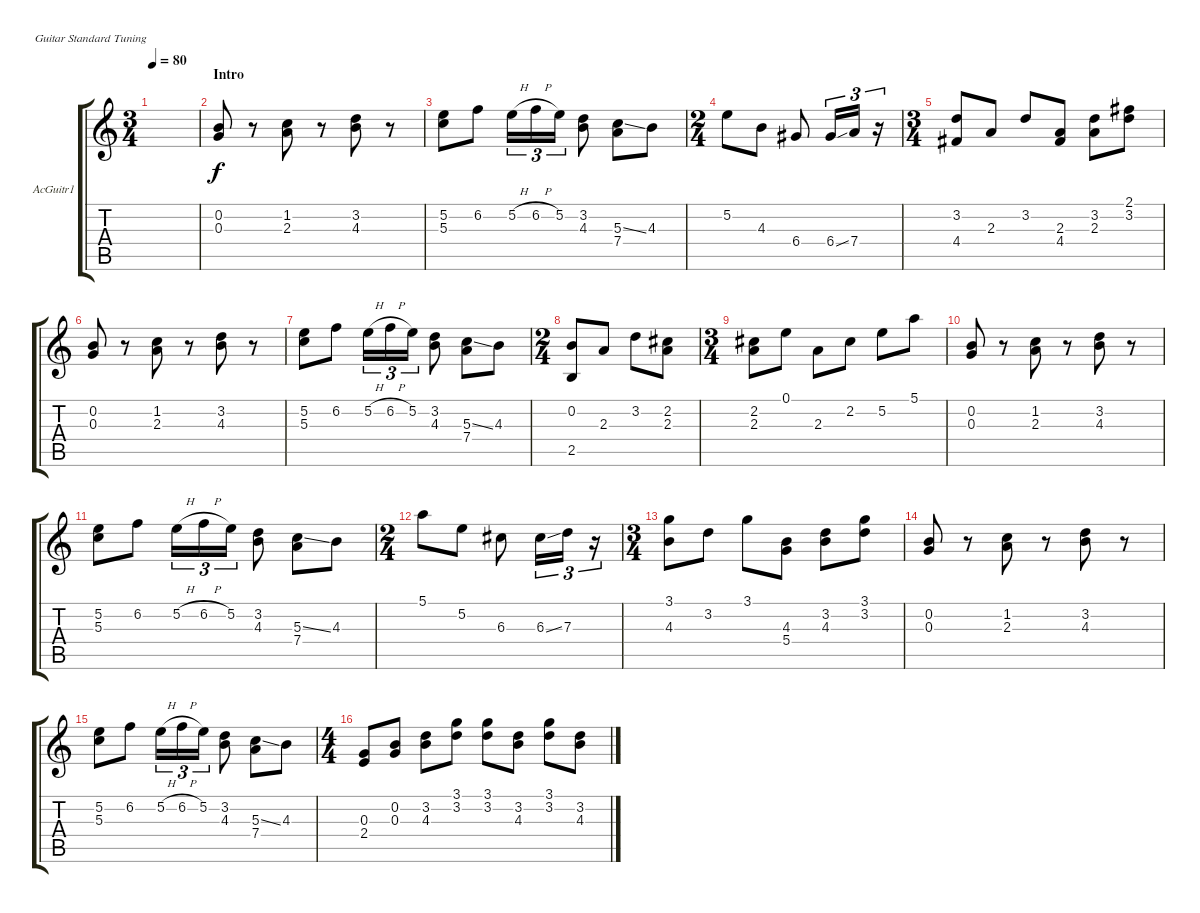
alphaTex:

\bracketExtendMode groupsimilarinstruments
\firstSystemTrackNameOrientation horizontal
\otherSystemsTrackNameOrientation horizontal
\track ("Acoustic Guitar 1" "AcGuitr1") {instrument acousticguitarsteel}
\staff {score tabs}
\tuning (E4 B3 G3 D3 A2 E2)
\ts (3 4)
\beaming (8 2 2 2)
\tempo 80
\clef g2
\ks c
|
\section ("" "Intro")
(0.2 0.3).8 r.8 (1.2 2.3).8 r.8 (3.2 4.3).8 r.8 |
(5.2 5.3).8 6.2.8 5.2{h}.16{tu (3 2)} 6.2{h}.16{tu (3 2)} 5.2.16{tu (3 2)} (3.2 4.3).8 (5.3{ss} 7.4).8 4.3.8 |
\ts (2 4)
\beaming (8 2 2)
5.2.8 4.3.8 6.4.8 6.4{ss}.16{tu (3 2)} 7.4.16{tu (3 2)} r.16{tu (3 2)} |
\ts (3 4)
\beaming (8 2 2 2)
(3.2 4.4).8 2.3.8 3.2.8 (2.3 4.4).8 (3.2 2.3).8 (2.1 3.2).8 |
(0.2 0.3).8 r.8 (1.2 2.3).8 r.8 (3.2 4.3).8 r.8 |
(5.2 5.3).8 6.2.8 5.2{h}.16{tu (3 2)} 6.2{h}.16{tu (3 2)} 5.2.16{tu (3 2)} (3.2 4.3).8 (5.3{ss} 7.4).8 4.3.8 |
\ts (2 4)
\beaming (8 2 2)
(0.2 2.5).8 2.3.8 3.2.8 (2.2 2.3).8 |
\ts (3 4)
\beaming (8 2 2 2)
(2.2 2.3).8 0.1.8 2.3.8 2.2.8 5.2.8 5.1.8 |
(0.2 0.3).8 r.8 (1.2 2.3).8 r.8 (3.2 4.3).8 r.8 |
(5.2 5.3).8 6.2.8 5.2{h}.16{tu (3 2)} 6.2{h}.16{tu (3 2)} 5.2.16{tu (3 2)} (3.2 4.3).8 (5.3{ss} 7.4).8 4.3.8 |
\ts (2 4)
\beaming (8 2 2)
5.1.8 5.2.8 6.3.8 6.3{ss}.16{tu (3 2)} 7.3.16{tu (3 2)} r.16{tu (3 2)} |
\ts (3 4)
\beaming (8 2 2 2)
(3.1 4.3).8 3.2.8 3.1.8 (4.3 5.4).8 (3.2 4.3).8 (3.1 3.2).8 |
(0.2 0.3).8 r.8 (1.2 2.3).8 r.8 (3.2 4.3).8 r.8 |
(5.2 5.3).8 6.2.8 5.2{h}.16{tu (3 2)} 6.2{h}.16{tu (3 2)} 5.2.16{tu (3 2)} (3.2 4.3).8 (5.3{ss} 7.4).8 4.3.8 |
\ts (4 4)
\beaming (8 2 2 2 2)
(0.3 2.4).8 (0.2 0.3).8 (3.2 4.3).8 (3.1 3.2).8 (3.1 3.2).8 (3.2 4.3).8 (3.1 3.2).8 (3.2 4.3).8
